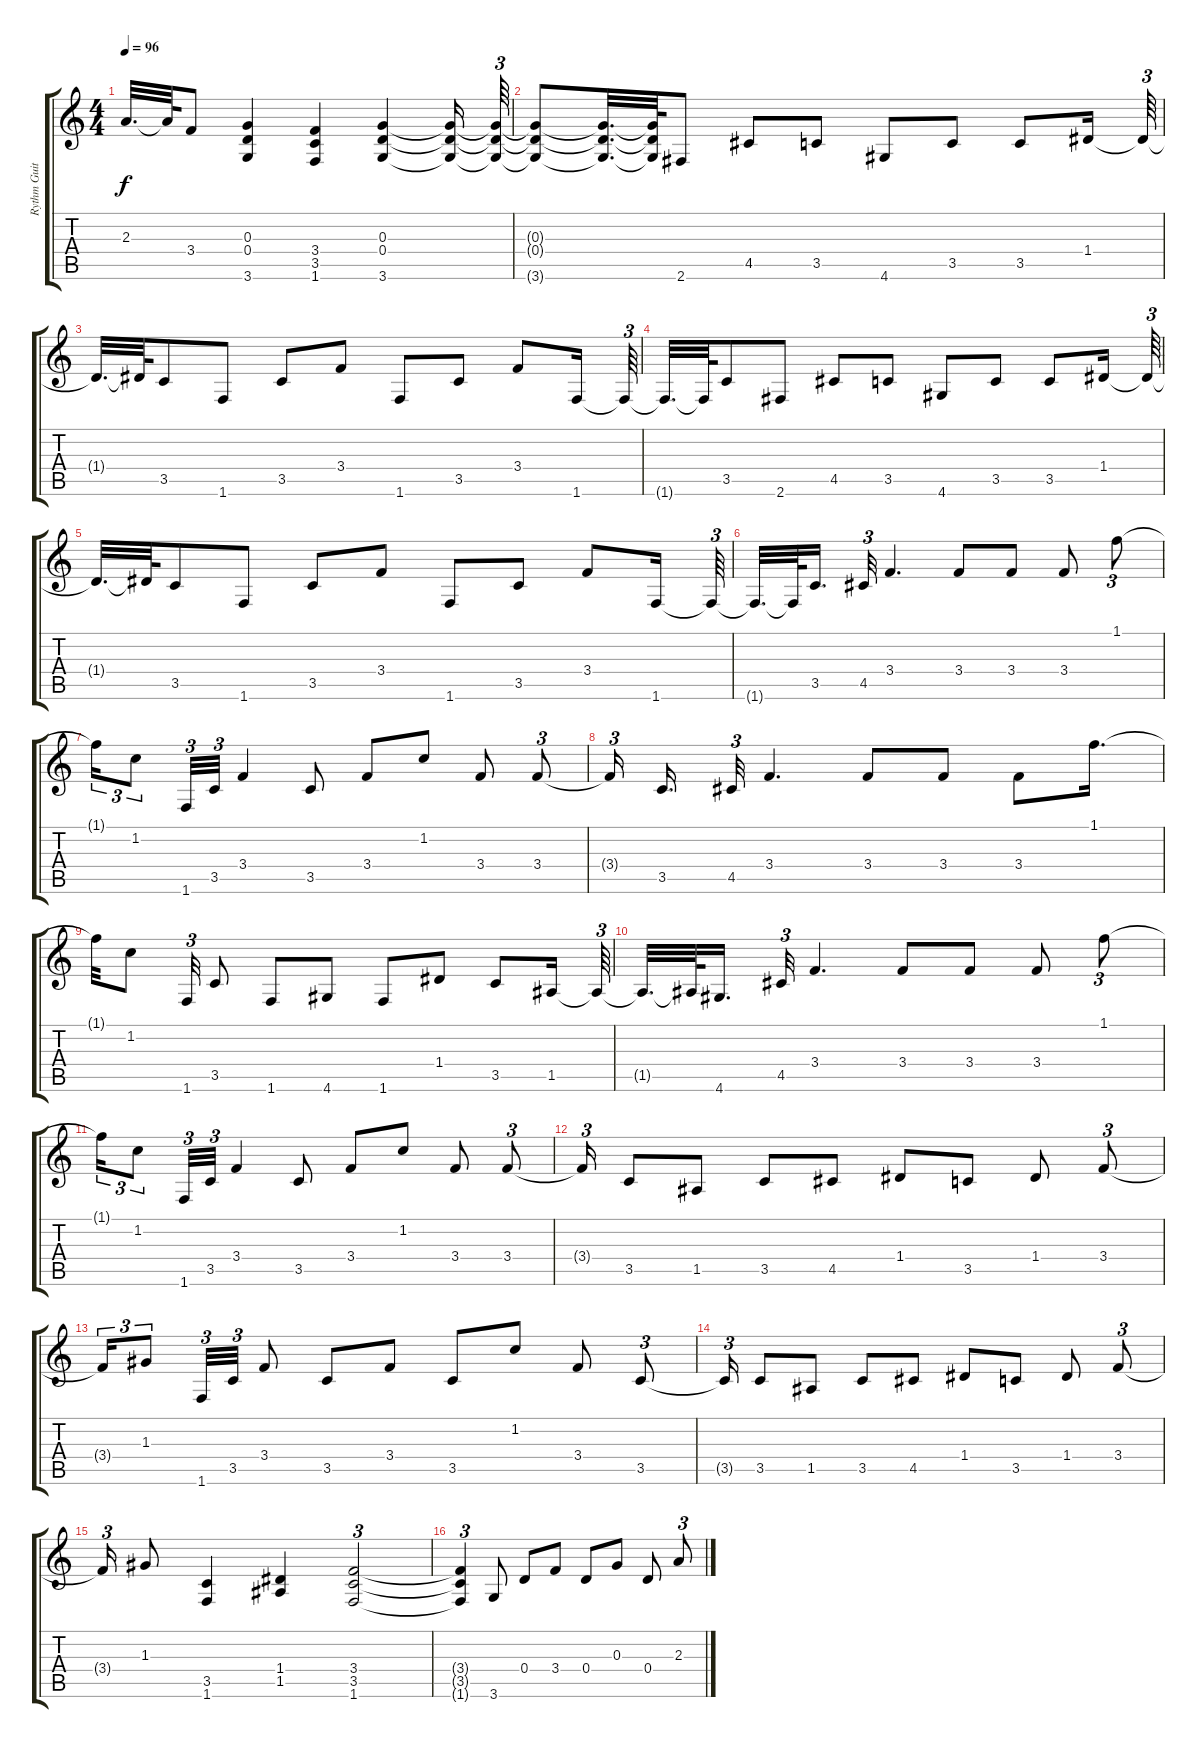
\track ("Rythm Guitar" "Rythm Guit") {instrument acousticguitarsteel}
\staff {score tabs}
\tuning (E4 B3 G3 D3 A2 E2) {hide}
\ts (4 4)
\tempo 96
\clef g2
\ks c
2.3{t}.32{d dy f} 2.3{t}.64 3.4.8 (0.3 0.4 3.6).4 (3.4 3.5 1.6).4 (0.3 0.4 3.6).4 (0.3{t} 0.4{t} 3.6{t}).16 (0.3{t} 0.4{t} 3.6{t}).64{tu (3 2)} |
(0.3{t} 0.4{t} 3.6{t}).8 (0.3{t} 0.4{t} 3.6{t}).32{d} (0.3{t} 0.4{t} 3.6{t}).64 2.6.8 4.5.8 3.5.8 4.6.8 3.5.8 3.5.8 1.4.16 1.4{t}.64{tu (3 2)} |
1.4{t}.32{d} 1.4{t}.64 3.5.8 1.6.8 3.5.8 3.4.8 1.6.8 3.5.8 3.4.8 1.6.16 1.6{t}.64{tu (3 2)} |
1.6{t}.32{d} 1.6{t}.64 3.5.8 2.6.8 4.5.8 3.5.8 4.6.8 3.5.8 3.5.8 1.4.16 1.4{t}.64{tu (3 2)} |
1.4{t}.32{d} 1.4{t}.64 3.5.8 1.6.8 3.5.8 3.4.8 1.6.8 3.5.8 3.4.8 1.6.16 1.6{t}.64{tu (3 2)} |
1.6{t}.32{d} 1.6{t}.64 3.5.16{d beam splitsecondary} 4.5.32{tu (3 2)} 3.4.4{d} 3.4.8 3.4.8 3.4.8 1.1.8{tu (3 2)} |
1.1{t}.16{tu (3 2)} 1.2.8{tu (3 2)} 1.6.32{tu (3 2)} 3.5.32{tu (3 2)} 3.4.4 3.5.8 3.4.8 1.2.8 3.4.8 3.4.8{tu (3 2)} |
3.4{t}.16{tu (3 2) beam splitsecondary} 3.5.16{d} 4.5.32{tu (3 2)} 3.4.4{d} 3.4.8 3.4.8 3.4.8 1.1.16{d} |
1.1{t}.32 1.2.8 1.6.32{tu (3 2)} 3.5.8 1.6.8 4.6.8 1.6.8 1.4.8 3.5.8 1.5.16 1.5{t}.64{tu (3 2)} |
1.5{t}.32{d} 1.5{t}.64 4.6.16{d beam splitsecondary} 4.5.32{tu (3 2)} 3.4.4{d} 3.4.8 3.4.8 3.4.8 1.1.8{tu (3 2)} |
1.1{t}.16{tu (3 2)} 1.2.8{tu (3 2)} 1.6.32{tu (3 2)} 3.5.32{tu (3 2)} 3.4.4 3.5.8 3.4.8 1.2.8 3.4.8 3.4.8{tu (3 2)} |
3.4{t}.16{tu (3 2)} 3.5.8 1.5.8 3.5.8 4.5.8 1.4.8 3.5.8 1.4.8 3.4.8{tu (3 2)} |
3.4{t}.16{tu (3 2)} 1.3.8{tu (3 2)} 1.6.32{tu (3 2)} 3.5.32{tu (3 2)} 3.4.8 3.5.8 3.4.8 3.5.8 1.2.8 3.4.8 3.5.8{tu (3 2)} |
3.5{t}.16{tu (3 2)} 3.5.8 1.5.8 3.5.8 4.5.8 1.4.8 3.5.8 1.4.8 3.4.8{tu (3 2)} |
3.4{t}.16{tu (3 2)} 1.3.8 (3.5 1.6).4 (1.4 1.5).4 (3.4 3.5 1.6).2{tu (3 2)} |
(3.4{t} 3.5{t} 1.6{t}).4{tu (3 2)} 3.6.8 0.4.8 3.4.8 0.4.8 0.3.8 0.4.8 2.3.8{tu (3 2)}
